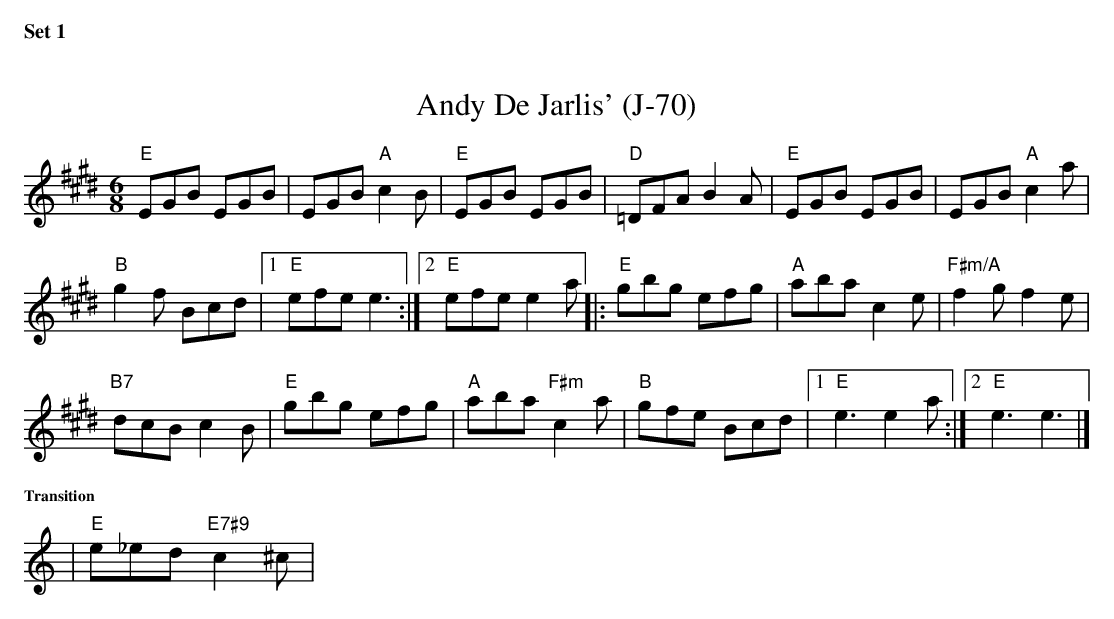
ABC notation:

X:1
T:Andy De Jarlis' (J-70)
M:6/8
K:E
K:E
"E"EGB EGB| EGB "A"c2B| "E"EGB EGB| "D"=DFA B2A| "E"EGB EGB| EGB "A"c2a|! "B"g2f Bcd|1 "E"efe e3 :|2 "E"efe e2a |:"E"gbg efg| "A"aba c2e| "F#m/A"f2g f2e|! "B7"dcB c2B| "E"gbg efg| "A"aba  "F#m"c2a| "B"gfe Bcd |1 "E"e3 e2a :|2 "E"e3 e3 |]
%%textfont Times-Bold 10.0
%%text Transition
K:Am
| "E"e_ed "E7#9"c2^c |
